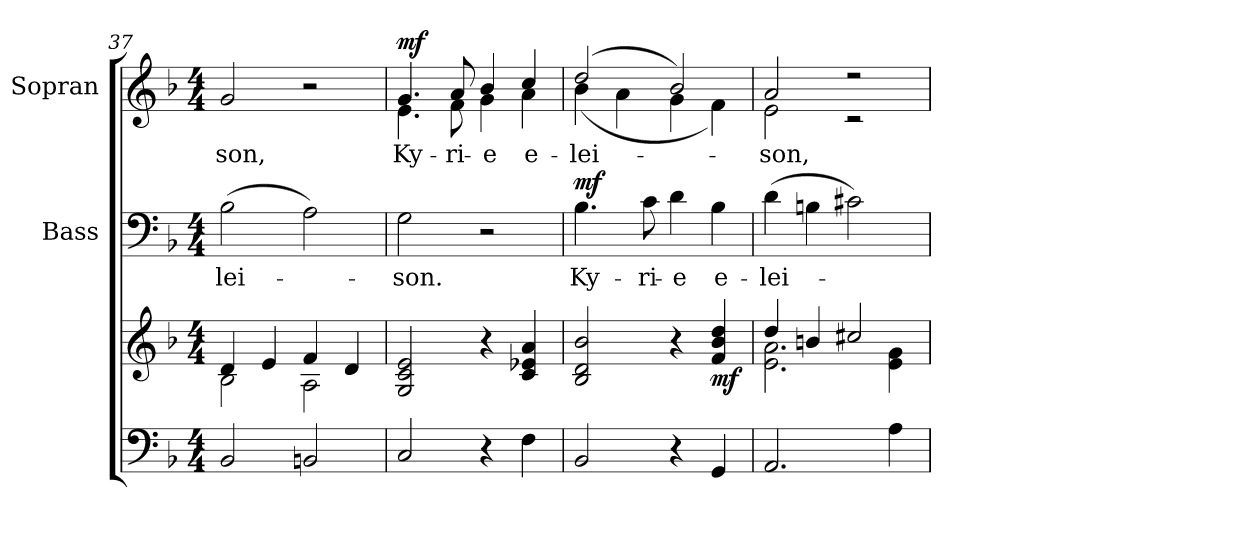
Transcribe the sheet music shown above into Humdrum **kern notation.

**kern	**kern	**dynam	**kern	**text	**dynam	**kern	**text	**dynam
*part3	*part3	*part3	*part2	*part2	*part2	*part1	*part1	*part1
*staff4	*staff3	*staff3/4	*staff2	*staff2	*staff2	*staff1	*staff1	*staff1
*	*	*	*I"Bass	*	*	*I"Sopran	*	*
*	*	*	*I'B.	*	*	*I'S.	*	*
!!LO:LB:g=z
*clefF4	*clefG2	*	*clefF4	*	*	*clefG2	*	*
*k[b-]	*k[b-]	*	*k[b-]	*	*	*k[b-]	*	*
*F:	*F:	*	*F:	*	*	*F:	*	*
*M4/4	*M4/4	*	*M4/4	*	*	*M4/4	*	*
=37	=37	=37	=37	=37	=37	=37	=37	=37
*	*^	*	*	*	*	*	*	*
!	!	!	!	!	!LO:LY:b	!	!	!LO:LY:b	!
2BB-/	4d/	2B-\	.	(>2B-\	-lei-	.	2g/	-son,	.
.	4e/	.	.	.	.	.	.	.	.
2BBn/	4f/	2A\	.	2A\)	.	.	2r	.	.
.	4d/	.	.	.	.	.	.	.	.
*	*v	*v	*	*	*	*	*	*	*
=38	=38	=38	=38	=38	=38	=38	=38	=38
!	!	!	!	!LO:LY:b	!	!	!LO:LY:b	!LO:DY:a
*	*	*	*	*	*	*^	*	*
2C/	2G/ 2c/ 2e/	.	2G\	-son.	.	4.g/	4.e\	Ky-	mf
!	!	!	!	!	!	!	!	!LO:LY:b	!
.	.	.	.	.	.	8a/	8f\	-ri-	.
!	!	!	!	!	!	!	!	!LO:LY:b	!
4r	4r	.	2r	.	.	4b-/	4g\	-e	.
!	!	!	!	!	!	!	!	!LO:LY:b	!
4F\	4c/ 4e-X/ 4a/	.	.	.	.	4cc/	4a\	e-	.
=39	=39	=39	=39	=39	=39	=39	=39	=39	=39
!	!	!	!	!LO:LY:b	!LO:DY:a	!	!	!LO:LY:b	!
2BB-/	2B-/ 2d/ 2b-/	.	4.B-\	Ky-	mf	(2dd/	(<4b-\	-lei-	.
.	.	.	.	.	.	.	4a\	.	.
!	!	!	!	!LO:LY:b	!	!	!	!	!
.	.	.	8c\	-ri-	.	.	.	.	.
!	!	!	!	!LO:LY:b	!	!	!	!	!
4r	4r	.	4d\	-e	.	2b-/)	4g\	.	.
!	!	!LO:DY:b	!	!LO:LY:b	!	!	!	!	!
4GG/	4f/ 4b-/ 4dd/	mf	4B-\	e-	.	.	4f\)	.	.
=40	=40	=40	=40	=40	=40	=40	=40	=40	=40
*	*^	*	*	*	*	*	*	*	*
!	!	!	!	!	!LO:LY:b	!	!	!	!LO:LY:b	!
2.AA/	4dd/	2.e\ 2.a\	.	(>4d\	-lei-	.	2a/	2e\	-son,	.
.	4bn/	.	.	4Bn\	.	.	.	.	.	.
.	2cc#X/	.	.	2c#X\)	.	.	2r	2r	.	.
4A\	.	4e\ 4g\	.	.	.	.	.	.	.	.
*	*v	*v	*	*	*	*	*v	*v	*	*
=	=	=	=	=	=	=	=	=
*-	*-	*-	*-	*-	*-	*-	*-	*-
